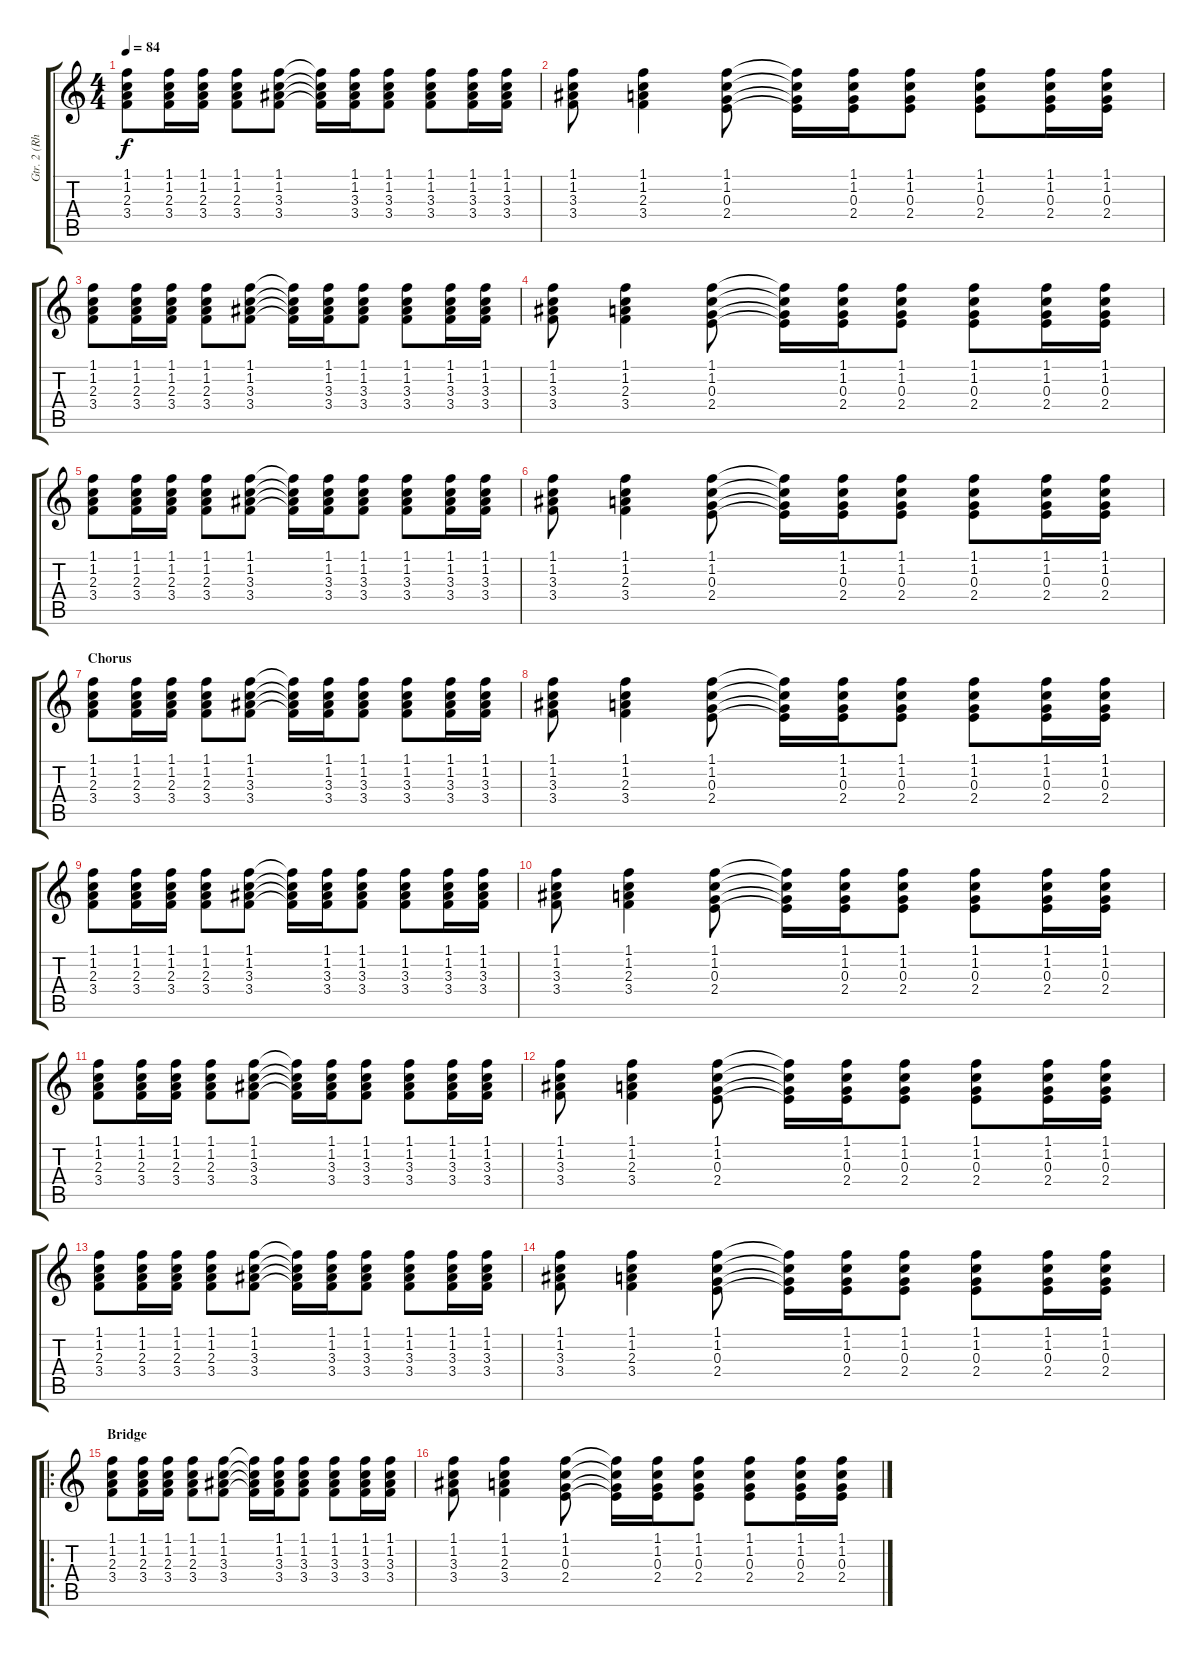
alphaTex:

\track ("Gtr. 2 (Rhythm)" "Gtr. 2 (Rh") {instrument acousticguitarsteel}
\staff {score tabs}
\tuning (E4 B3 G3 D3 A2 E2) {hide}
\ts (4 4)
\tempo 84
\clef g2
\ks c
(1.1 1.2 2.3 3.4).8{dy f} (1.1 1.2 2.3 3.4).16 (1.1 1.2 2.3 3.4).16 (1.1 1.2 2.3 3.4).8 (1.1 1.2 3.3 3.4).8 (1.1{t} 1.2{t} 3.3{t} 3.4{t}).16 (1.1 1.2 3.3 3.4).16 (1.1 1.2 3.3 3.4).8 (1.1 1.2 3.3 3.4).8 (1.1 1.2 3.3 3.4).16 (1.1 1.2 3.3 3.4).16 |
(1.1 1.2 3.3 3.4).8 (1.1 1.2 2.3 3.4).4 (1.1 1.2 0.3 2.4).8 (1.1{t} 1.2{t} 0.3{t} 2.4{t}).16 (1.1 1.2 0.3 2.4).16 (1.1 1.2 0.3 2.4).8 (1.1 1.2 0.3 2.4).8 (1.1 1.2 0.3 2.4).16 (1.1 1.2 0.3 2.4).16 |
(1.1 1.2 2.3 3.4).8 (1.1 1.2 2.3 3.4).16 (1.1 1.2 2.3 3.4).16 (1.1 1.2 2.3 3.4).8 (1.1 1.2 3.3 3.4).8 (1.1{t} 1.2{t} 3.3{t} 3.4{t}).16 (1.1 1.2 3.3 3.4).16 (1.1 1.2 3.3 3.4).8 (1.1 1.2 3.3 3.4).8 (1.1 1.2 3.3 3.4).16 (1.1 1.2 3.3 3.4).16 |
(1.1 1.2 3.3 3.4).8 (1.1 1.2 2.3 3.4).4 (1.1 1.2 0.3 2.4).8 (1.1{t} 1.2{t} 0.3{t} 2.4{t}).16 (1.1 1.2 0.3 2.4).16 (1.1 1.2 0.3 2.4).8 (1.1 1.2 0.3 2.4).8 (1.1 1.2 0.3 2.4).16 (1.1 1.2 0.3 2.4).16 |
(1.1 1.2 2.3 3.4).8 (1.1 1.2 2.3 3.4).16 (1.1 1.2 2.3 3.4).16 (1.1 1.2 2.3 3.4).8 (1.1 1.2 3.3 3.4).8 (1.1{t} 1.2{t} 3.3{t} 3.4{t}).16 (1.1 1.2 3.3 3.4).16 (1.1 1.2 3.3 3.4).8 (1.1 1.2 3.3 3.4).8 (1.1 1.2 3.3 3.4).16 (1.1 1.2 3.3 3.4).16 |
(1.1 1.2 3.3 3.4).8 (1.1 1.2 2.3 3.4).4 (1.1 1.2 0.3 2.4).8 (1.1{t} 1.2{t} 0.3{t} 2.4{t}).16 (1.1 1.2 0.3 2.4).16 (1.1 1.2 0.3 2.4).8 (1.1 1.2 0.3 2.4).8 (1.1 1.2 0.3 2.4).16 (1.1 1.2 0.3 2.4).16 |
\section ("" "Chorus")
(1.1 1.2 2.3 3.4).8{volume 16} (1.1 1.2 2.3 3.4).16 (1.1 1.2 2.3 3.4).16 (1.1 1.2 2.3 3.4).8 (1.1 1.2 3.3 3.4).8 (1.1{t} 1.2{t} 3.3{t} 3.4{t}).16 (1.1 1.2 3.3 3.4).16 (1.1 1.2 3.3 3.4).8 (1.1 1.2 3.3 3.4).8 (1.1 1.2 3.3 3.4).16 (1.1 1.2 3.3 3.4).16 |
(1.1 1.2 3.3 3.4).8 (1.1 1.2 2.3 3.4).4 (1.1 1.2 0.3 2.4).8 (1.1{t} 1.2{t} 0.3{t} 2.4{t}).16 (1.1 1.2 0.3 2.4).16 (1.1 1.2 0.3 2.4).8 (1.1 1.2 0.3 2.4).8 (1.1 1.2 0.3 2.4).16 (1.1 1.2 0.3 2.4).16 |
(1.1 1.2 2.3 3.4).8 (1.1 1.2 2.3 3.4).16 (1.1 1.2 2.3 3.4).16 (1.1 1.2 2.3 3.4).8 (1.1 1.2 3.3 3.4).8 (1.1{t} 1.2{t} 3.3{t} 3.4{t}).16 (1.1 1.2 3.3 3.4).16 (1.1 1.2 3.3 3.4).8 (1.1 1.2 3.3 3.4).8 (1.1 1.2 3.3 3.4).16 (1.1 1.2 3.3 3.4).16 |
(1.1 1.2 3.3 3.4).8 (1.1 1.2 2.3 3.4).4 (1.1 1.2 0.3 2.4).8 (1.1{t} 1.2{t} 0.3{t} 2.4{t}).16 (1.1 1.2 0.3 2.4).16 (1.1 1.2 0.3 2.4).8 (1.1 1.2 0.3 2.4).8 (1.1 1.2 0.3 2.4).16 (1.1 1.2 0.3 2.4).16 |
(1.1 1.2 2.3 3.4).8 (1.1 1.2 2.3 3.4).16 (1.1 1.2 2.3 3.4).16 (1.1 1.2 2.3 3.4).8 (1.1 1.2 3.3 3.4).8 (1.1{t} 1.2{t} 3.3{t} 3.4{t}).16 (1.1 1.2 3.3 3.4).16 (1.1 1.2 3.3 3.4).8 (1.1 1.2 3.3 3.4).8 (1.1 1.2 3.3 3.4).16 (1.1 1.2 3.3 3.4).16 |
(1.1 1.2 3.3 3.4).8 (1.1 1.2 2.3 3.4).4 (1.1 1.2 0.3 2.4).8 (1.1{t} 1.2{t} 0.3{t} 2.4{t}).16 (1.1 1.2 0.3 2.4).16 (1.1 1.2 0.3 2.4).8 (1.1 1.2 0.3 2.4).8 (1.1 1.2 0.3 2.4).16 (1.1 1.2 0.3 2.4).16 |
(1.1 1.2 2.3 3.4).8 (1.1 1.2 2.3 3.4).16 (1.1 1.2 2.3 3.4).16 (1.1 1.2 2.3 3.4).8 (1.1 1.2 3.3 3.4).8 (1.1{t} 1.2{t} 3.3{t} 3.4{t}).16 (1.1 1.2 3.3 3.4).16 (1.1 1.2 3.3 3.4).8 (1.1 1.2 3.3 3.4).8 (1.1 1.2 3.3 3.4).16 (1.1 1.2 3.3 3.4).16 |
(1.1 1.2 3.3 3.4).8 (1.1 1.2 2.3 3.4).4 (1.1 1.2 0.3 2.4).8 (1.1{t} 1.2{t} 0.3{t} 2.4{t}).16 (1.1 1.2 0.3 2.4).16 (1.1 1.2 0.3 2.4).8 (1.1 1.2 0.3 2.4).8 (1.1 1.2 0.3 2.4).16 (1.1 1.2 0.3 2.4).16 |
\ro
\section ("" "Bridge")
(1.1 1.2 2.3 3.4).8 (1.1 1.2 2.3 3.4).16 (1.1 1.2 2.3 3.4).16 (1.1 1.2 2.3 3.4).8 (1.1 1.2 3.3 3.4).8 (1.1{t} 1.2{t} 3.3{t} 3.4{t}).16 (1.1 1.2 3.3 3.4).16 (1.1 1.2 3.3 3.4).8 (1.1 1.2 3.3 3.4).8 (1.1 1.2 3.3 3.4).16 (1.1 1.2 3.3 3.4).16 |
(1.1 1.2 3.3 3.4).8 (1.1 1.2 2.3 3.4).4 (1.1 1.2 0.3 2.4).8 (1.1{t} 1.2{t} 0.3{t} 2.4{t}).16 (1.1 1.2 0.3 2.4).16 (1.1 1.2 0.3 2.4).8 (1.1 1.2 0.3 2.4).8 (1.1 1.2 0.3 2.4).16 (1.1 1.2 0.3 2.4).16
